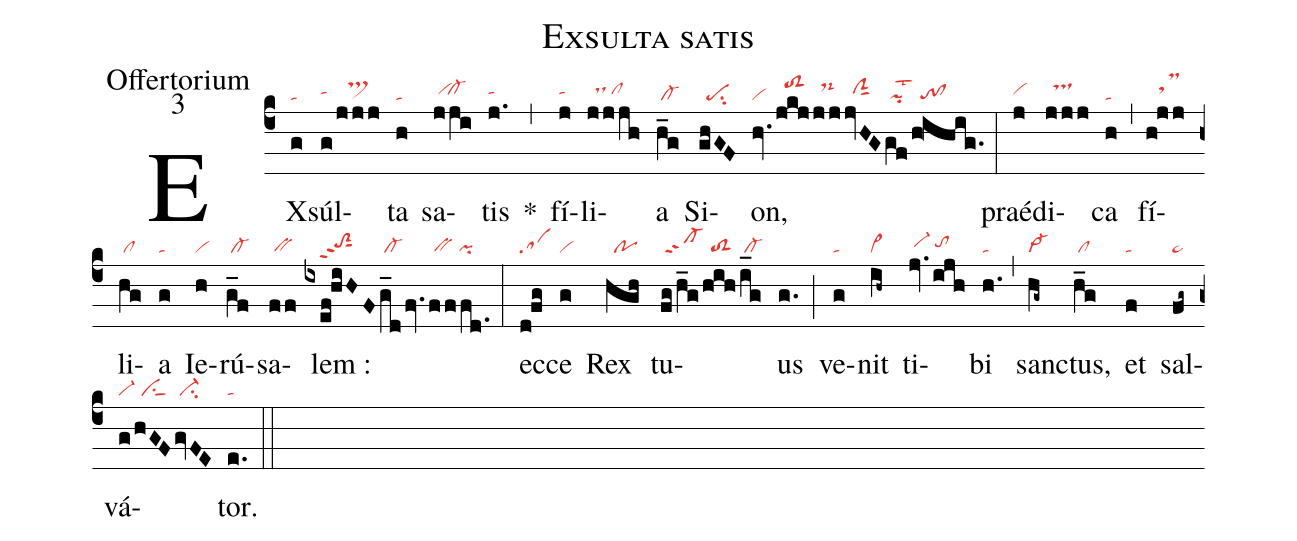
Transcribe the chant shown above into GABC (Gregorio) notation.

name:Exsulta satis;
office-part:Offertorium;
mode:3;
nabc-lines:1;
%%
(c4) EX(g|ta)súl(g|tahh|!jjj|///ts>hj)ta(h|ta) sa(jji|/vihh`cl-hh)tis(j.|tahh) *(,)
fí(j|tahh)li(jjjh|//dshi/clhh)a(h_g|/cl-) Si(ghGF|//pesu2)on,(hv.|vi|jkj|//toS2hj|jj|//ds-hj|jvHG|//ciGhh|gf|/pilst2|/h!ihig.|//to!cl) (:)
praé(j|vihh)di(jjj|//tshj)ca(h|ta) (,)
fí(h!jj|///tsMhi)li(hg|/cl)a(g|ta) Ie(h|vi)rú(g_f|/cl-)sa(ff|/bv)lem :(ixef!hiHF|////toS2hhsut1ppt2|g_dfv.|/cl-|fffd.|/bv/pi) (:)
ec(d!fg|sa)ce(g|vi) Rex(hgh|//po) tu(fg/h_g|/cl-ppt2|/hih|//toS2|/i_g|/cl-)us(g.) (;)
ve(g|ta)nit(ih~|vi>) ti(jv.ijh|/vi-hh/tohh)bi(h.|ta) (,) san(hg~|vi>-)ctus,(h_g|/cl) et(f|ta) sal(fg~|pe~)vá(g|vi-|hGF|//ciS|gvFE|/ci-)tor.(e.|ta) (::)
